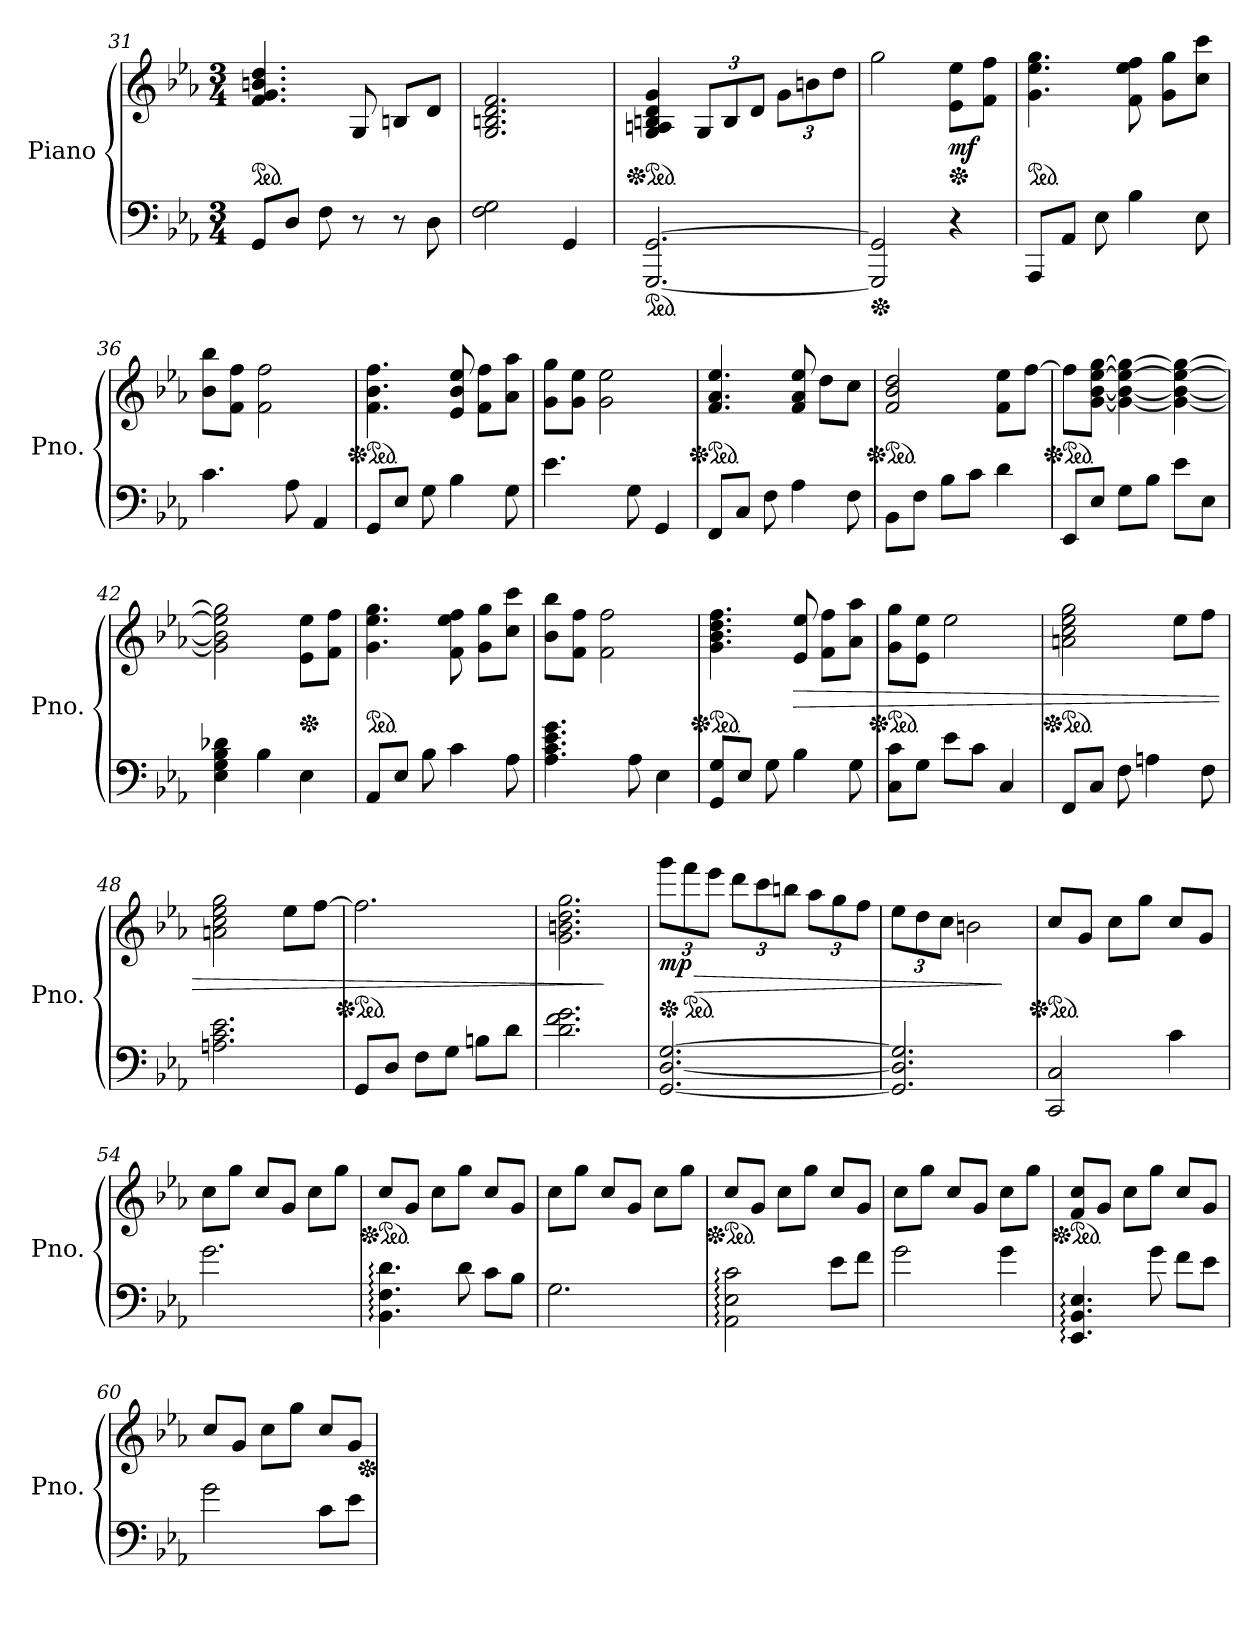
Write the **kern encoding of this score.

**kern	**kern	**dynam
*part1	*part1	*part1
*staff2	*staff1	*staff1/2
*I"Piano	*	*
*I'Pno.	*	*
*clefF4	*clefG2	*
*k[b-e-a-]	*k[b-e-a-]	*
*M3/4	*M3/4	*
*	*ped	*
=31	=31	=31
8GG/L	4.f/ 4.g/ 4.bn/ 4.dd/	.
8D/J	.	.
8F\	.	.
8r	8G/	.
8r	8Bn/L	.
8D\	8d/J	.
=32	=32	=32
2F\ 2G\	2.G/ 2.Bn/ 2.d/ 2.f/	.
4GG/	.	.
=33	=33	=33
*ped	*	*
*	*Xped	*
*	*ped	*
[2.GGG/ [2.GG/	4G/ 4An/ 4Bn/ 4d/ 4g/	.
*	*Xbrackettup	*
.	12G/L	.
.	12B/	.
.	12d/J	.
.	12g\L	.
.	12bn\	.
.	12dd\J	.
=34	=34	=34
*Xped	*	*
2GGG/] 2GG/]	2gg\	.
*	*Xped	*
!	!	!LO:DY:b
4r	8e-\ 8ee-\L	mf
.	8f\ 8ff\J	.
=35	=35	=35
*	*ped	*
8AAA-/L	4.g\ 4.ee-\ 4.gg\	.
8AA-/J	.	.
8E-\	.	.
4B-\	8f\ 8ee-\ 8ff\	.
.	8g\ 8gg\L	.
8E-\	8cc\ 8ccc\J	.
!!LO:LB:g=z
=36	=36	=36
4.c\	8b-\ 8bb-\L	.
.	8f\ 8ff\J	.
.	2f\ 2ff\	.
8A-\	.	.
4AA-/	.	.
=37	=37	=37
*	*Xped	*
*	*ped	*
8GG/L	4.f\ 4.b-\ 4.ff\	.
8E-/J	.	.
8G\	.	.
4B-\	8e-/ 8b-/ 8ee-/	.
.	8f\ 8ff\L	.
8G\	8a-\ 8aa-\J	.
=38	=38	=38
4.e-\	8g\ 8gg\L	.
.	8g\ 8ee-\J	.
.	2g\ 2ee-\	.
8G\	.	.
4GG/	.	.
=39	=39	=39
*	*Xped	*
*	*ped	*
8FF/L	4.f/ 4.a-/ 4.ee-/	.
8C/J	.	.
8F\	.	.
4A-\	8f/ 8a-/ 8ee-/	.
.	8dd\L	.
8F\	8cc\J	.
=40	=40	=40
*	*Xped	*
*	*ped	*
8BB-\L	2f/ 2b-/ 2dd/	.
8F\J	.	.
8B-\L	.	.
8c\J	.	.
4d\	8f\ 8ee-\L	.
.	[8ff\J	.
=41	=41	=41
*	*Xped	*
*	*ped	*
8EE-/L	8ff\L]	.
8E-/J	[8g\ [8b-\ [8ee-\ [8gg\J	.
8G\L	4g\_ 4b-\_ 4ee-\_ 4gg\_	.
8B-\J	.	.
8e-\L	4g\_ 4b-\_ 4ee-\_ 4gg\_	.
8E-\J	.	.
!!LO:PB:g=z
=42	=42	=42
4E-\ 4G\ 4B-\ 4d-X\	2g\] 2b-\] 2ee-\] 2gg\]	.
4B-\	.	.
*	*Xped	*
4E-\	8e-\ 8ee-\L	.
.	8f\ 8ff\J	.
=43	=43	=43
*	*ped	*
8AA-/L	4.g\ 4.ee-\ 4.gg\	.
8E-/J	.	.
8B-\	.	.
4c\	8f\ 8ee-\ 8ff\	.
.	8g\ 8gg\L	.
8A-\	8cc\ 8ccc\J	.
=44	=44	=44
4.A-\ 4.c\ 4.e-\ 4.g\	8b-\ 8bb-\L	.
.	8f\ 8ff\J	.
.	2f\ 2ff\	.
8A-\	.	.
4E-\	.	.
=45	=45	=45
*	*Xped	*
*	*ped	*
8GG/ 8G/L	4.g\ 4.b-\ 4.dd\ 4.ff\	.
8E-/J	.	.
8G\	.	.
!	!	!LO:HP:b
4B-\	8e-/ 8ee-/	>
.	8f\ 8ff\L	.
8G\	8a-\ 8aa-\J	.
=46	=46	=46
*	*Xped	*
*	*ped	*
8C\ 8c\L	8g\ 8gg\L	.
8G\J	8e-\ 8ee-\J	.
8e-\L	2ee-\	.
8c\J	.	.
4C/	.	.
=47	=47	=47
*	*Xped	*
*	*ped	*
8FF/L	2an\ 2cc\ 2ee-\ 2gg\	.
8C/J	.	.
8F\	.	.
4An\	.	.
.	8ee-\L	.
8F\	8ff\J	.
=48	=48	=48
2.An\ 2.c\ 2.e-\	2an\ 2cc\ 2ee-\ 2gg\	.
.	8ee-\L	.
.	[8ff\J	.
!!LO:LB:g=z
=49	=49	=49
*	*Xped	*
*	*ped	*
8GG/L	2.ff\]	.
8D/J	.	.
8F\L	.	.
8G\J	.	.
8Bn\L	.	.
8d\J	.	.
=50	=50	=50
2.d\ 2.f\ 2.g\	2.g\ 2.bn\ 2.dd\ 2.gg\	.
.	.	]
=51	=51	=51
*	*Xped	*
!	!	!LO:HP:b
!	!	!LO:DY:n=1:b
[2.GG/ [2.D/ [2.G/	12ggg\L	> mp
*	*ped	*
.	12fff\	.
.	12eee-\J	.
.	12ddd\L	.
.	12ccc\	.
.	12bbn\J	.
.	12aa-\L	.
.	12gg\	.
.	12ff\J	.
=52	=52	=52
2.GG/] 2.D/] 2.G/]	12ee-\L	.
.	12dd\	.
.	12cc\J	.
.	2bn\	.
.	.	]
=53	=53	=53
*	*Xped	*
*	*ped	*
!	!	!LO:DY:b=2
!	!	!LO:DY:n=1:b
2CC/ 2C/	8cc/L	mf mp
.	8g/J	.
.	8cc\L	.
.	8gg\J	.
4c\	8cc/L	.
.	8g/J	.
=54	=54	=54
2.g\	8cc\L	.
.	8gg\J	.
.	8cc/L	.
.	8g/J	.
.	8cc\L	.
.	8gg\J	.
!!LO:LB:g=z
=55	=55	=55
*	*Xped	*
*	*ped	*
4.BB-\: 4.F\: 4.d\:	8cc/L	.
.	8g/J	.
.	8cc\L	.
8d\	8gg\J	.
8c\L	8cc/L	.
8B-\J	8g/J	.
=56	=56	=56
2.G\	8cc\L	.
.	8gg\J	.
.	8cc/L	.
.	8g/J	.
.	8cc\L	.
.	8gg\J	.
=57	=57	=57
*	*Xped	*
*	*ped	*
2AA-\: 2E-\: 2c\:	8cc/L	.
.	8g/J	.
.	8cc\L	.
.	8gg\J	.
8e-\L	8cc/L	.
8f\J	8g/J	.
=58	=58	=58
2g\	8cc\L	.
.	8gg\J	.
.	8cc/L	.
.	8g/J	.
4g\	8cc\L	.
.	8gg\J	.
=59	=59	=59
*	*Xped	*
*	*ped	*
4.EE-/: 4.BB-/: 4.E-/:	8f/ 8cc/L	.
.	8g/J	.
.	8cc\L	.
8g\	8gg\J	.
8f\L	8cc/L	.
8e-\J	8g/J	.
=60	=60	=60
2g\	8cc/L	.
.	8g/J	.
.	8cc\L	.
.	8gg\J	.
8c\L	8cc/L	.
8e-\J	8g/J	.
*	*Xped	*
=	=	=
*-	*-	*-
